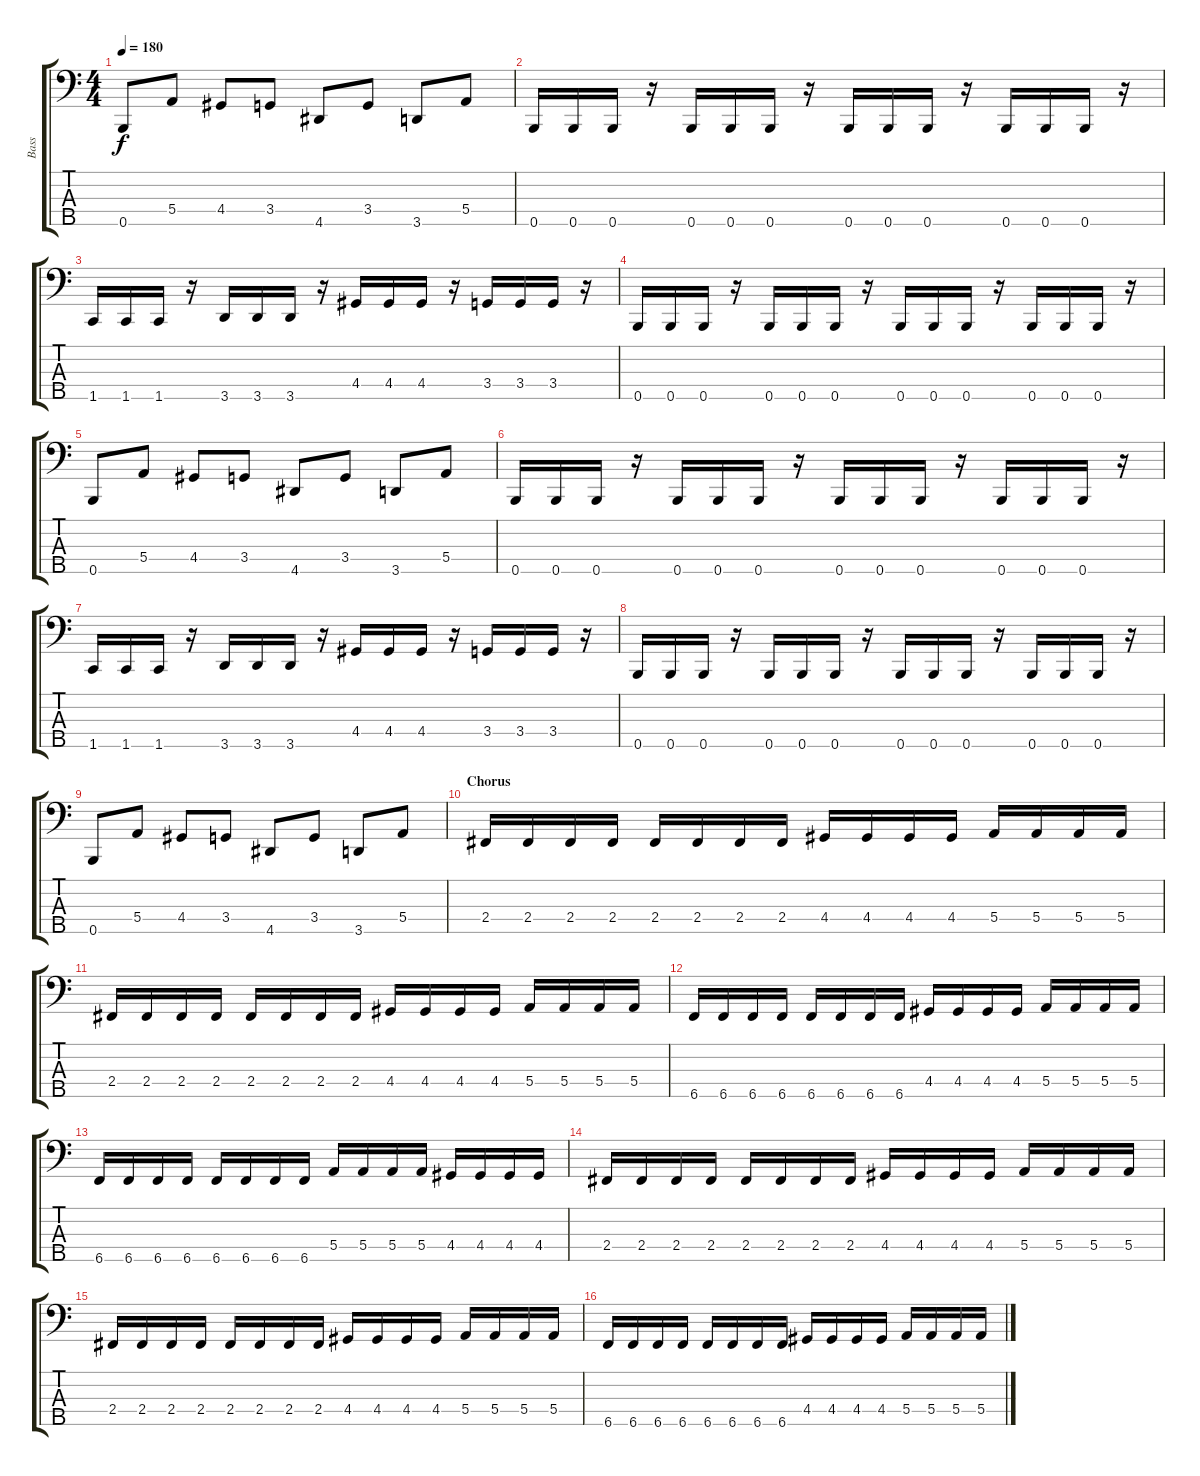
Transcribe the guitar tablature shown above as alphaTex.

\track ("Bass" "Bass") {instrument electricbassfinger}
\staff {score tabs}
\tuning (G2 D2 A1 E1 B0) {hide}
\ts (4 4)
\tempo 180
\clef f4
\ks c
0.5.8{dy f} 5.4.8 4.4.8 3.4.8 4.5.8 3.4.8 3.5.8 5.4.8 |
0.5.16 0.5.16 0.5.16 r.16 0.5.16 0.5.16 0.5.16 r.16 0.5.16 0.5.16 0.5.16 r.16 0.5.16 0.5.16 0.5.16 r.16 |
1.5.16 1.5.16 1.5.16 r.16 3.5.16 3.5.16 3.5.16 r.16 4.4.16 4.4.16 4.4.16 r.16 3.4.16 3.4.16 3.4.16 r.16 |
0.5.16 0.5.16 0.5.16 r.16 0.5.16 0.5.16 0.5.16 r.16 0.5.16 0.5.16 0.5.16 r.16 0.5.16 0.5.16 0.5.16 r.16 |
0.5.8 5.4.8 4.4.8 3.4.8 4.5.8 3.4.8 3.5.8 5.4.8 |
0.5.16 0.5.16 0.5.16 r.16 0.5.16 0.5.16 0.5.16 r.16 0.5.16 0.5.16 0.5.16 r.16 0.5.16 0.5.16 0.5.16 r.16 |
1.5.16 1.5.16 1.5.16 r.16 3.5.16 3.5.16 3.5.16 r.16 4.4.16 4.4.16 4.4.16 r.16 3.4.16 3.4.16 3.4.16 r.16 |
0.5.16 0.5.16 0.5.16 r.16 0.5.16 0.5.16 0.5.16 r.16 0.5.16 0.5.16 0.5.16 r.16 0.5.16 0.5.16 0.5.16 r.16 |
0.5.8 5.4.8 4.4.8 3.4.8 4.5.8 3.4.8 3.5.8 5.4.8 |
\section ("" "Chorus")
2.4.16 2.4.16 2.4.16 2.4.16 2.4.16 2.4.16 2.4.16 2.4.16 4.4.16 4.4.16 4.4.16 4.4.16 5.4.16 5.4.16 5.4.16 5.4.16 |
2.4.16 2.4.16 2.4.16 2.4.16 2.4.16 2.4.16 2.4.16 2.4.16 4.4.16 4.4.16 4.4.16 4.4.16 5.4.16 5.4.16 5.4.16 5.4.16 |
6.5.16 6.5.16 6.5.16 6.5.16 6.5.16 6.5.16 6.5.16 6.5.16 4.4.16 4.4.16 4.4.16 4.4.16 5.4.16 5.4.16 5.4.16 5.4.16 |
6.5.16 6.5.16 6.5.16 6.5.16 6.5.16 6.5.16 6.5.16 6.5.16 5.4.16 5.4.16 5.4.16 5.4.16 4.4.16 4.4.16 4.4.16 4.4.16 |
2.4.16 2.4.16 2.4.16 2.4.16 2.4.16 2.4.16 2.4.16 2.4.16 4.4.16 4.4.16 4.4.16 4.4.16 5.4.16 5.4.16 5.4.16 5.4.16 |
2.4.16 2.4.16 2.4.16 2.4.16 2.4.16 2.4.16 2.4.16 2.4.16 4.4.16 4.4.16 4.4.16 4.4.16 5.4.16 5.4.16 5.4.16 5.4.16 |
6.5.16 6.5.16 6.5.16 6.5.16 6.5.16 6.5.16 6.5.16 6.5.16 4.4.16 4.4.16 4.4.16 4.4.16 5.4.16 5.4.16 5.4.16 5.4.16
